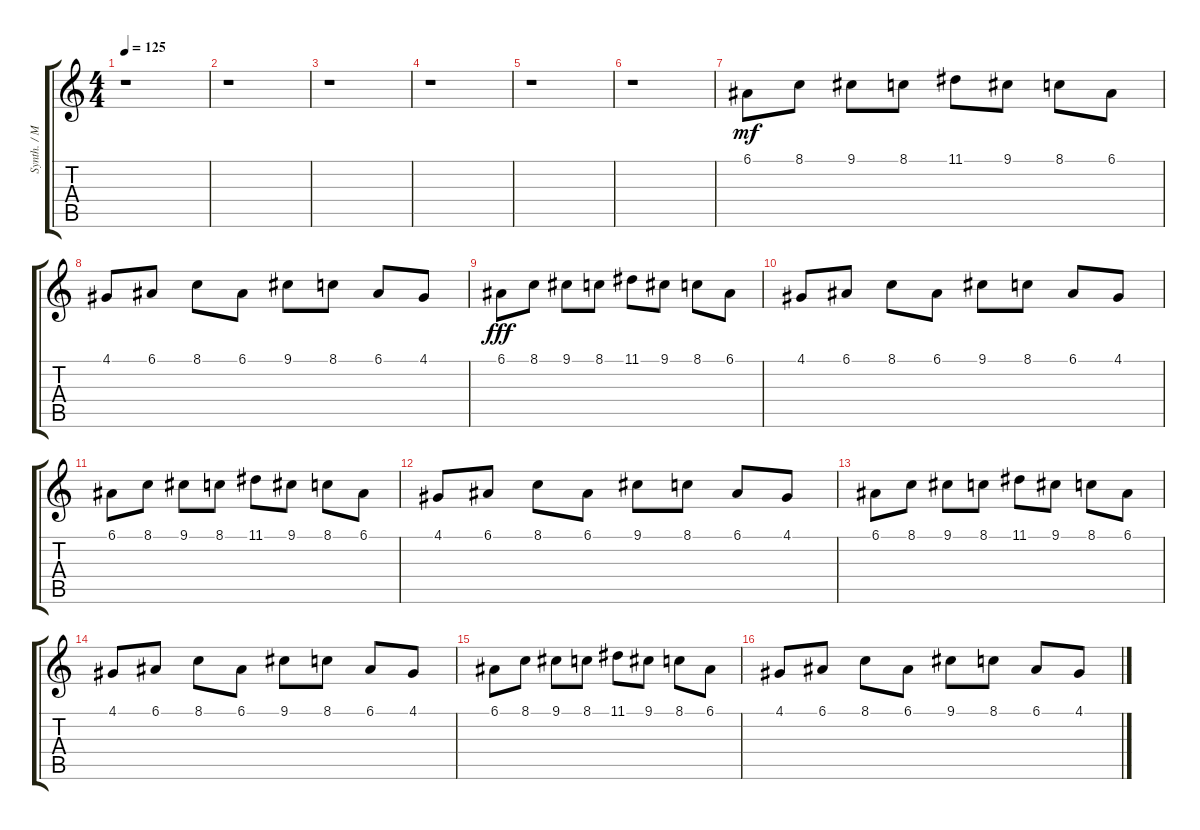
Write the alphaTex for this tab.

\track ("Synth. / Mid Strings" "Synth. / M") {instrument synthstrings1}
\staff {score tabs}
\tuning (E4 B3 G3 D3 A2 E2) {hide}
\ts (4 4)
\tempo 125
\clef g2
\ks c
r.1{dy mf instrument synthstrings1} |
r.1 |
r.1 |
r.1 |
r.1 |
r.1 |
6.1.8 8.1.8 9.1.8 8.1.8 11.1.8 9.1.8 8.1.8 6.1.8 |
4.1.8 6.1.8 8.1.8 6.1.8 9.1.8 8.1.8 6.1.8 4.1.8 |
6.1.8{dy fff} 8.1.8 9.1.8 8.1.8 11.1.8 9.1.8 8.1.8 6.1.8 |
4.1.8 6.1.8 8.1.8 6.1.8 9.1.8 8.1.8 6.1.8 4.1.8 |
6.1.8 8.1.8 9.1.8 8.1.8 11.1.8 9.1.8 8.1.8 6.1.8 |
4.1.8 6.1.8 8.1.8 6.1.8 9.1.8 8.1.8 6.1.8 4.1.8 |
6.1.8 8.1.8 9.1.8 8.1.8 11.1.8 9.1.8 8.1.8 6.1.8 |
4.1.8 6.1.8 8.1.8 6.1.8 9.1.8 8.1.8 6.1.8 4.1.8 |
6.1.8 8.1.8 9.1.8 8.1.8 11.1.8 9.1.8 8.1.8 6.1.8 |
4.1.8 6.1.8 8.1.8 6.1.8 9.1.8 8.1.8 6.1.8 4.1.8
